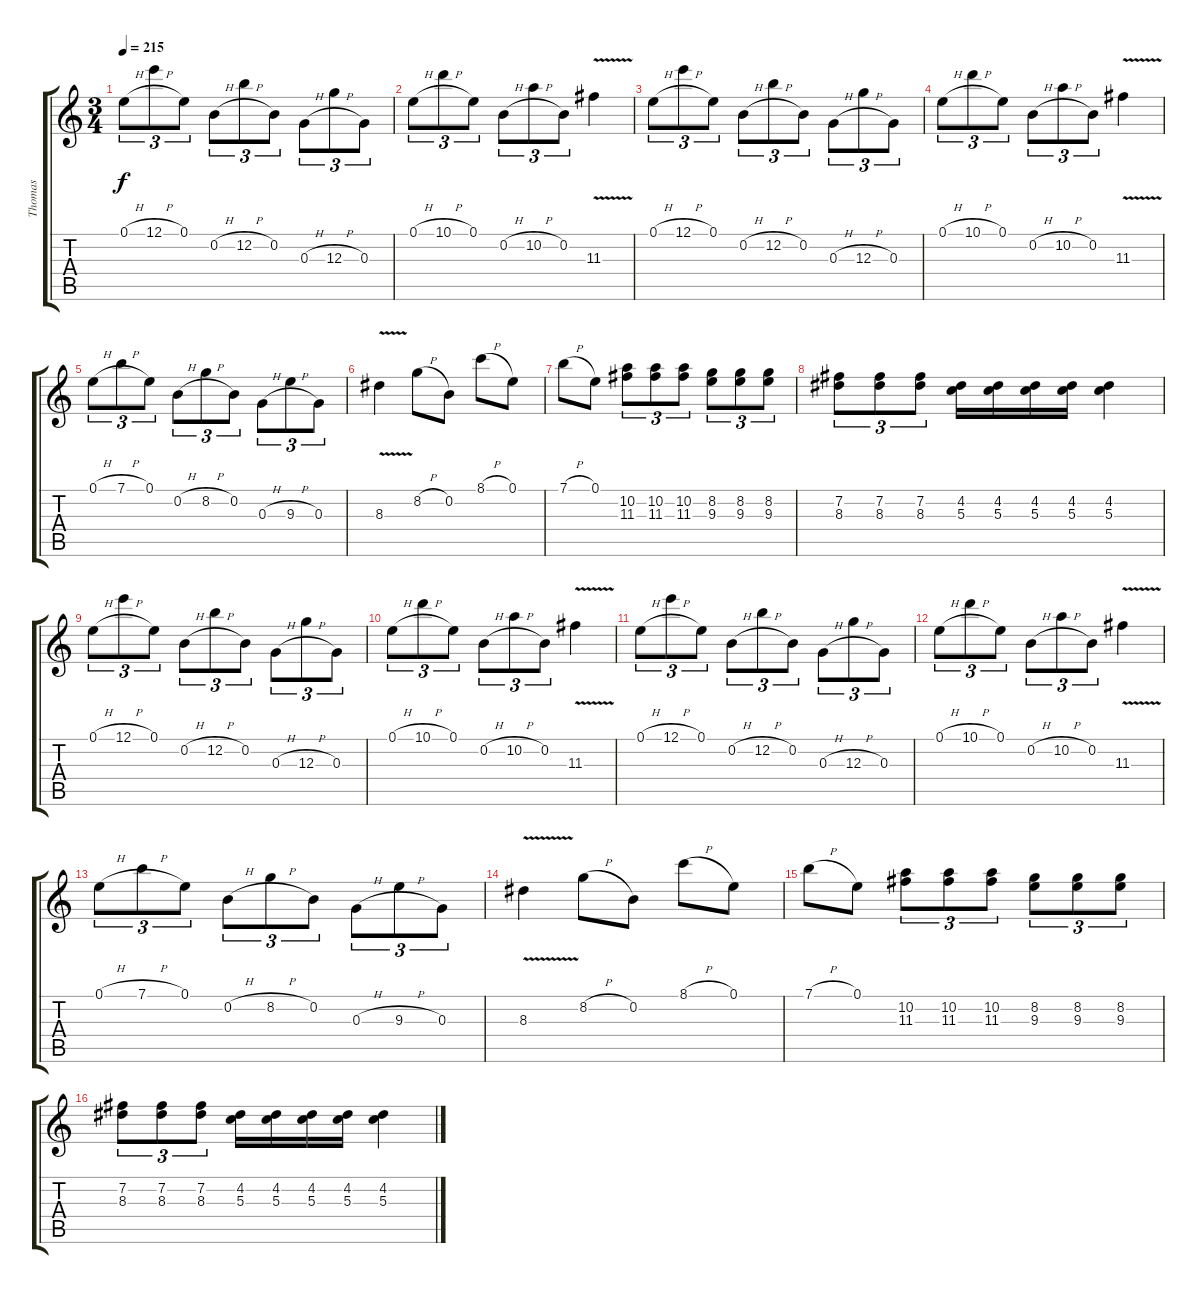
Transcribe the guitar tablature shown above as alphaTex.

\track ("Thomas" "Thomas") {instrument distortionguitar}
\staff {score tabs}
\tuning (E4 B3 G3 D3 A2 D2) {hide}
\ts (3 4)
\tempo 215
\clef g2
\ks c
0.1{h}.8{tu (3 2) dy f} 12.1{h}.8{tu (3 2)} 0.1.8{tu (3 2)} 0.2{h}.8{tu (3 2)} 12.2{h}.8{tu (3 2)} 0.2.8{tu (3 2)} 0.3{h}.8{tu (3 2)} 12.3{h}.8{tu (3 2)} 0.3.8{tu (3 2)} |
0.1{h}.8{tu (3 2)} 10.1{h}.8{tu (3 2)} 0.1.8{tu (3 2)} 0.2{h}.8{tu (3 2)} 10.2{h}.8{tu (3 2)} 0.2.8{tu (3 2)} 11.3{v}.4 |
0.1{h}.8{tu (3 2)} 12.1{h}.8{tu (3 2)} 0.1.8{tu (3 2)} 0.2{h}.8{tu (3 2)} 12.2{h}.8{tu (3 2)} 0.2.8{tu (3 2)} 0.3{h}.8{tu (3 2)} 12.3{h}.8{tu (3 2)} 0.3.8{tu (3 2)} |
0.1{h}.8{tu (3 2)} 10.1{h}.8{tu (3 2)} 0.1.8{tu (3 2)} 0.2{h}.8{tu (3 2)} 10.2{h}.8{tu (3 2)} 0.2.8{tu (3 2)} 11.3{v}.4 |
0.1{h}.8{tu (3 2)} 7.1{h}.8{tu (3 2)} 0.1.8{tu (3 2)} 0.2{h}.8{tu (3 2)} 8.2{h}.8{tu (3 2)} 0.2.8{tu (3 2)} 0.3{h}.8{tu (3 2)} 9.3{h}.8{tu (3 2)} 0.3.8{tu (3 2)} |
8.3{v}.4 8.2{h}.8 0.2.8 8.1{h}.8 0.1.8 |
7.1{h}.8 0.1.8 (10.2 11.3).8{tu (3 2)} (10.2 11.3).8{tu (3 2)} (10.2 11.3).8{tu (3 2)} (8.2 9.3).8{tu (3 2)} (8.2 9.3).8{tu (3 2)} (8.2 9.3).8{tu (3 2)} |
(7.2 8.3).8{tu (3 2)} (7.2 8.3).8{tu (3 2)} (7.2 8.3).8{tu (3 2)} (4.2 5.3).16 (4.2 5.3).16 (4.2 5.3).16 (4.2 5.3).16 (4.2 5.3).4 |
0.1{h}.8{tu (3 2)} 12.1{h}.8{tu (3 2)} 0.1.8{tu (3 2)} 0.2{h}.8{tu (3 2)} 12.2{h}.8{tu (3 2)} 0.2.8{tu (3 2)} 0.3{h}.8{tu (3 2)} 12.3{h}.8{tu (3 2)} 0.3.8{tu (3 2)} |
0.1{h}.8{tu (3 2)} 10.1{h}.8{tu (3 2)} 0.1.8{tu (3 2)} 0.2{h}.8{tu (3 2)} 10.2{h}.8{tu (3 2)} 0.2.8{tu (3 2)} 11.3{v}.4 |
0.1{h}.8{tu (3 2)} 12.1{h}.8{tu (3 2)} 0.1.8{tu (3 2)} 0.2{h}.8{tu (3 2)} 12.2{h}.8{tu (3 2)} 0.2.8{tu (3 2)} 0.3{h}.8{tu (3 2)} 12.3{h}.8{tu (3 2)} 0.3.8{tu (3 2)} |
0.1{h}.8{tu (3 2)} 10.1{h}.8{tu (3 2)} 0.1.8{tu (3 2)} 0.2{h}.8{tu (3 2)} 10.2{h}.8{tu (3 2)} 0.2.8{tu (3 2)} 11.3{v}.4 |
0.1{h}.8{tu (3 2)} 7.1{h}.8{tu (3 2)} 0.1.8{tu (3 2)} 0.2{h}.8{tu (3 2)} 8.2{h}.8{tu (3 2)} 0.2.8{tu (3 2)} 0.3{h}.8{tu (3 2)} 9.3{h}.8{tu (3 2)} 0.3.8{tu (3 2)} |
8.3{v}.4 8.2{h}.8 0.2.8 8.1{h}.8 0.1.8 |
7.1{h}.8 0.1.8 (10.2 11.3).8{tu (3 2)} (10.2 11.3).8{tu (3 2)} (10.2 11.3).8{tu (3 2)} (8.2 9.3).8{tu (3 2)} (8.2 9.3).8{tu (3 2)} (8.2 9.3).8{tu (3 2)} |
(7.2 8.3).8{tu (3 2)} (7.2 8.3).8{tu (3 2)} (7.2 8.3).8{tu (3 2)} (4.2 5.3).16 (4.2 5.3).16 (4.2 5.3).16 (4.2 5.3).16 (4.2 5.3).4
